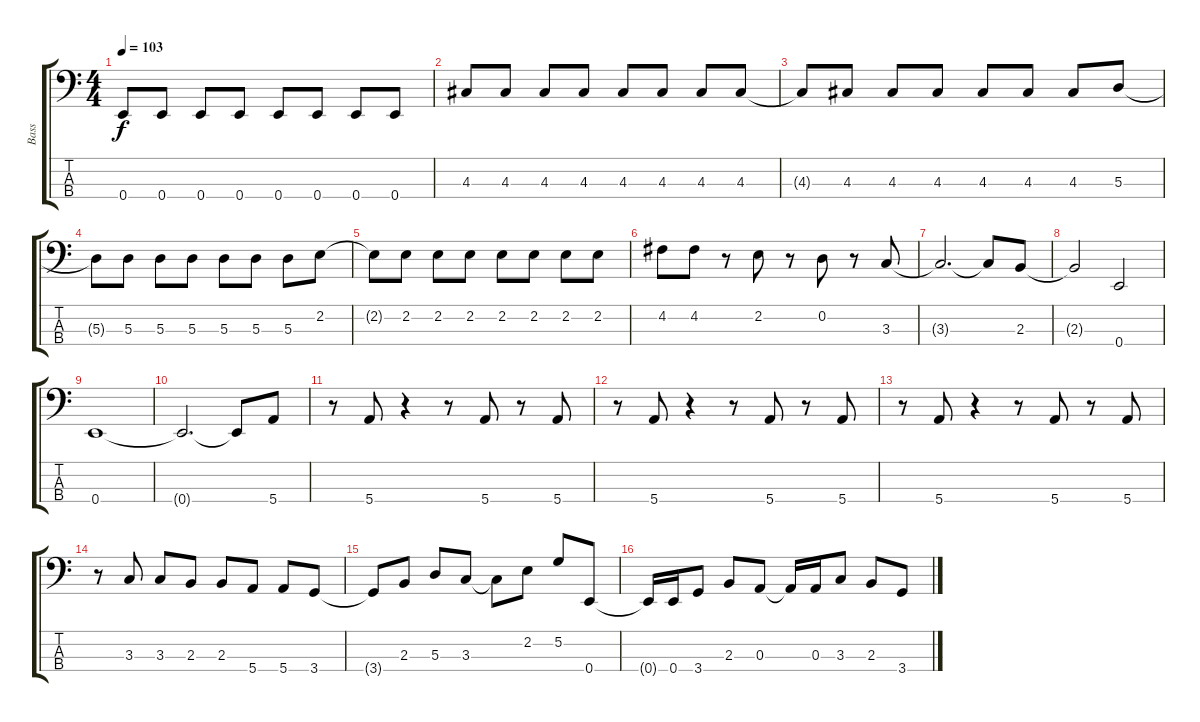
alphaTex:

\track ("Bass" "Bass") {instrument electricbassfinger}
\staff {score tabs}
\tuning (G2 D2 A1 E1) {hide}
\ts (4 4)
\tempo 103
\clef f4
\ks c
0.4.8{dy f} 0.4.8 0.4.8 0.4.8 0.4.8 0.4.8 0.4.8 0.4.8 |
4.3.8 4.3.8 4.3.8 4.3.8 4.3.8 4.3.8 4.3.8 4.3.8 |
4.3{t}.8 4.3.8 4.3.8 4.3.8 4.3.8 4.3.8 4.3.8 5.3.8 |
5.3{t}.8 5.3.8 5.3.8 5.3.8 5.3.8 5.3.8 5.3.8 2.2.8 |
2.2{t}.8 2.2.8 2.2.8 2.2.8 2.2.8 2.2.8 2.2.8 2.2.8 |
4.2.8 4.2.8 r.8 2.2.8 r.8 0.2.8 r.8 3.3.8 |
3.3{t}.2{d} 3.3{t}.8 2.3.8 |
2.3{t}.2 0.4.2 |
0.4.1 |
0.4{t}.2{d} 0.4{t}.8 5.4.8 |
r.8 5.4.8 r.4 r.8 5.4.8 r.8 5.4.8 |
r.8 5.4.8 r.4 r.8 5.4.8 r.8 5.4.8 |
r.8 5.4.8 r.4 r.8 5.4.8 r.8 5.4.8 |
r.8 3.3.8 3.3.8 2.3.8 2.3.8 5.4.8 5.4.8 3.4.8 |
3.4{t}.8 2.3.8 5.3.8 3.3.8 3.3{t}.8 2.2.8 5.2.8 0.4.8 |
0.4{t}.16 0.4.16 3.4.8 2.3.8 0.3.8 0.3{t}.16 0.3.16 3.3.8 2.3.8 3.4.8
